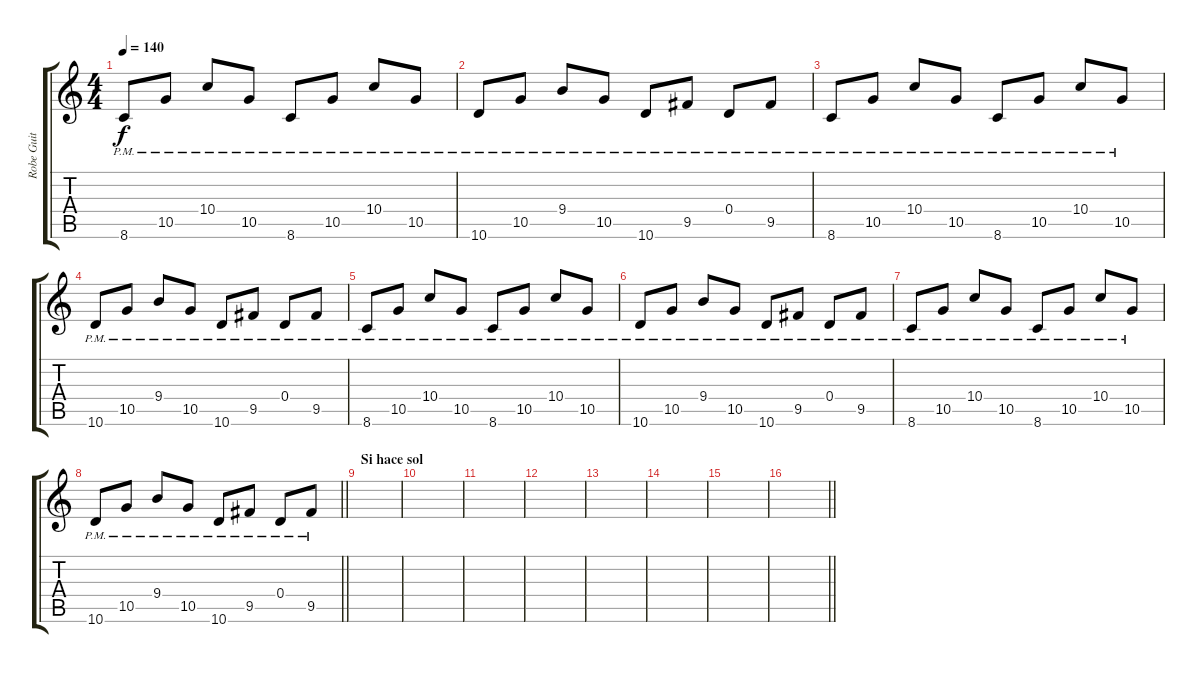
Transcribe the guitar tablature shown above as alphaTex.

\track ("Robe Guit" "Robe Guit") {instrument acousticguitarnylon}
\staff {score tabs}
\tuning (E4 B3 G3 D3 A2 E2) {hide}
\ts (4 4)
\tempo 140
\clef g2
\ks c
8.6{pm}.8{dy f} 10.5{pm}.8 10.4{pm}.8 10.5{pm}.8 8.6{pm}.8 10.5{pm}.8 10.4{pm}.8 10.5{pm}.8 |
10.6{pm}.8 10.5{pm}.8 9.4{pm}.8 10.5{pm}.8 10.6{pm}.8 9.5{pm}.8 0.4{pm}.8 9.5{pm}.8 |
8.6{pm}.8 10.5{pm}.8 10.4{pm}.8 10.5{pm}.8 8.6{pm}.8 10.5{pm}.8 10.4{pm}.8 10.5{pm}.8 |
10.6{pm}.8 10.5{pm}.8 9.4{pm}.8 10.5{pm}.8 10.6{pm}.8 9.5{pm}.8 0.4{pm}.8 9.5{pm}.8 |
8.6{pm}.8 10.5{pm}.8 10.4{pm}.8 10.5{pm}.8 8.6{pm}.8 10.5{pm}.8 10.4{pm}.8 10.5{pm}.8 |
10.6{pm}.8 10.5{pm}.8 9.4{pm}.8 10.5{pm}.8 10.6{pm}.8 9.5{pm}.8 0.4{pm}.8 9.5{pm}.8 |
8.6{pm}.8 10.5{pm}.8 10.4{pm}.8 10.5{pm}.8 8.6{pm}.8 10.5{pm}.8 10.4{pm}.8 10.5{pm}.8 |
\barLineRight lightlight
10.6{pm}.8 10.5{pm}.8 9.4{pm}.8 10.5{pm}.8 10.6{pm}.8 9.5{pm}.8 0.4{pm}.8 9.5{pm}.8 |
\section ("" "Si hace sol")
|
|
|
|
|
|
|
\barLineRight lightlight
